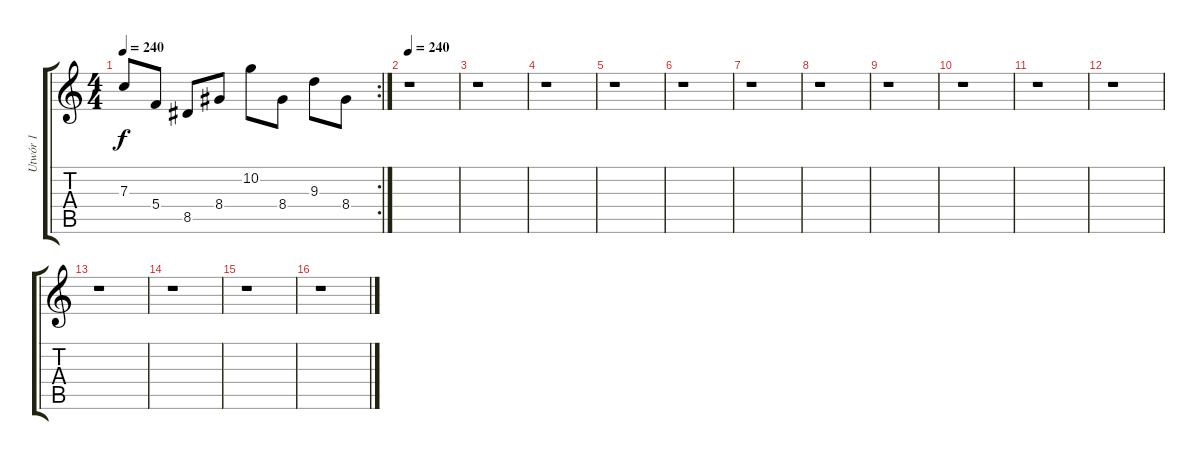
\track ("Utwór 1" "Utwór 1") {instrument distortionguitar}
\staff {score tabs}
\tuning (D4 A3 F3 C3 G2 D2) {hide}
\rc 2
\ts (4 4)
\tempo 240
\clef g2
\ks c
7.3.8{dy f} 5.4.8 8.5.8 8.4.8 10.2.8 8.4.8 9.3.8 8.4.8 |
\tempo 240
r.1 |
r.1 |
r.1 |
r.1 |
r.1 |
r.1 |
r.1 |
r.1 |
r.1 |
r.1 |
r.1 |
r.1 |
r.1 |
r.1 |
r.1
